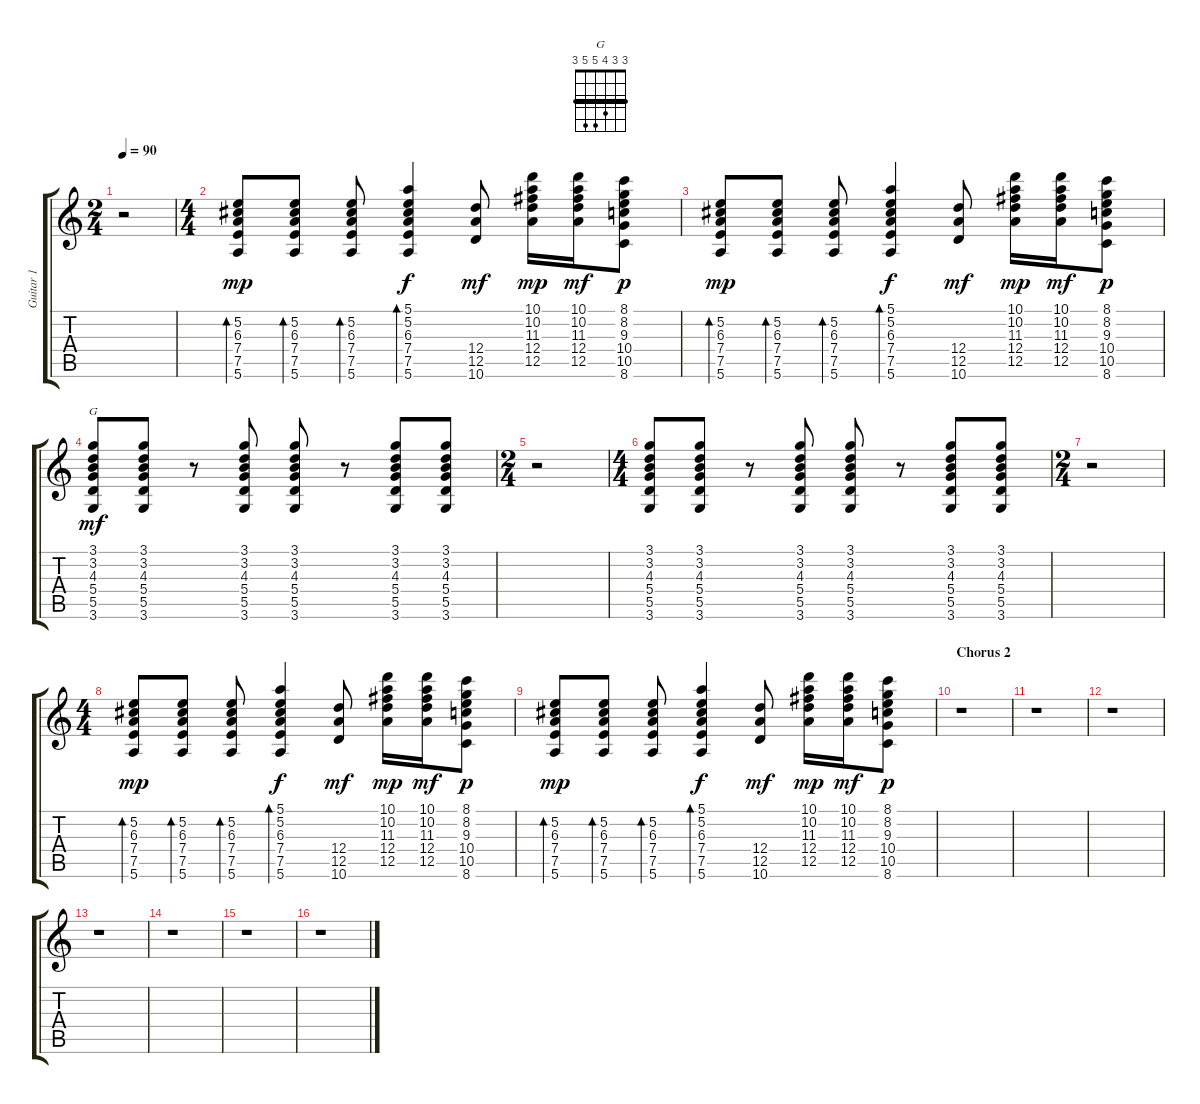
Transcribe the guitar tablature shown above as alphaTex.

\track ("Guitar 1" "Guitar 1") {instrument overdrivenguitar}
\staff {score tabs}
\tuning (E4 B3 G3 D3 A2 E2) {hide}
\chord ("G" 3 3 4 5 5 3) {barre 3}
\ts (2 4)
\tempo 90
\clef g2
\ks c
r.2{dy mf} |
\ts (4 4)
(5.2 6.3 7.4 7.5 5.6).8{bd 60 dy mp} (5.2 6.3 7.4 7.5 5.6).8{bd 60} (5.2 6.3 7.4 7.5 5.6).8{bd 60} (5.1 5.2 6.3 7.4 7.5 5.6).4{bd 60 dy f} (12.4 12.5 10.6).8{dy mf} (10.1 10.2 11.3 12.4 12.5).16{dy mp} (10.1 10.2 11.3 12.4 12.5).16{dy mf} (8.1 8.2 9.3 10.4 10.5 8.6).8{dy p} |
(5.2 6.3 7.4 7.5 5.6).8{bd 60 dy mp} (5.2 6.3 7.4 7.5 5.6).8{bd 60} (5.2 6.3 7.4 7.5 5.6).8{bd 60} (5.1 5.2 6.3 7.4 7.5 5.6).4{bd 60 dy f} (12.4 12.5 10.6).8{dy mf} (10.1 10.2 11.3 12.4 12.5).16{dy mp} (10.1 10.2 11.3 12.4 12.5).16{dy mf} (8.1 8.2 9.3 10.4 10.5 8.6).8{dy p} |
(3.1 3.2 4.3 5.4 5.5 3.6).8{ch "G" dy mf} (3.1 3.2 4.3 5.4 5.5 3.6).8 r.8 (3.1 3.2 4.3 5.4 5.5 3.6).8 (3.1 3.2 4.3 5.4 5.5 3.6).8 r.8 (3.1 3.2 4.3 5.4 5.5 3.6).8 (3.1 3.2 4.3 5.4 5.5 3.6).8 |
\ts (2 4)
r.2 |
\ts (4 4)
(3.1 3.2 4.3 5.4 5.5 3.6).8 (3.1 3.2 4.3 5.4 5.5 3.6).8 r.8 (3.1 3.2 4.3 5.4 5.5 3.6).8 (3.1 3.2 4.3 5.4 5.5 3.6).8 r.8 (3.1 3.2 4.3 5.4 5.5 3.6).8 (3.1 3.2 4.3 5.4 5.5 3.6).8 |
\ts (2 4)
r.2 |
\ts (4 4)
(5.2 6.3 7.4 7.5 5.6).8{bd 60 dy mp} (5.2 6.3 7.4 7.5 5.6).8{bd 60} (5.2 6.3 7.4 7.5 5.6).8{bd 60} (5.1 5.2 6.3 7.4 7.5 5.6).4{bd 60 dy f} (12.4 12.5 10.6).8{dy mf} (10.1 10.2 11.3 12.4 12.5).16{dy mp} (10.1 10.2 11.3 12.4 12.5).16{dy mf} (8.1 8.2 9.3 10.4 10.5 8.6).8{dy p} |
(5.2 6.3 7.4 7.5 5.6).8{bd 60 dy mp} (5.2 6.3 7.4 7.5 5.6).8{bd 60} (5.2 6.3 7.4 7.5 5.6).8{bd 60} (5.1 5.2 6.3 7.4 7.5 5.6).4{bd 60 dy f} (12.4 12.5 10.6).8{dy mf} (10.1 10.2 11.3 12.4 12.5).16{dy mp} (10.1 10.2 11.3 12.4 12.5).16{dy mf} (8.1 8.2 9.3 10.4 10.5 8.6).8{dy p} |
\section ("" "Chorus 2")
r.1 |
r.1 |
r.1 |
r.1 |
r.1 |
r.1 |
r.1
